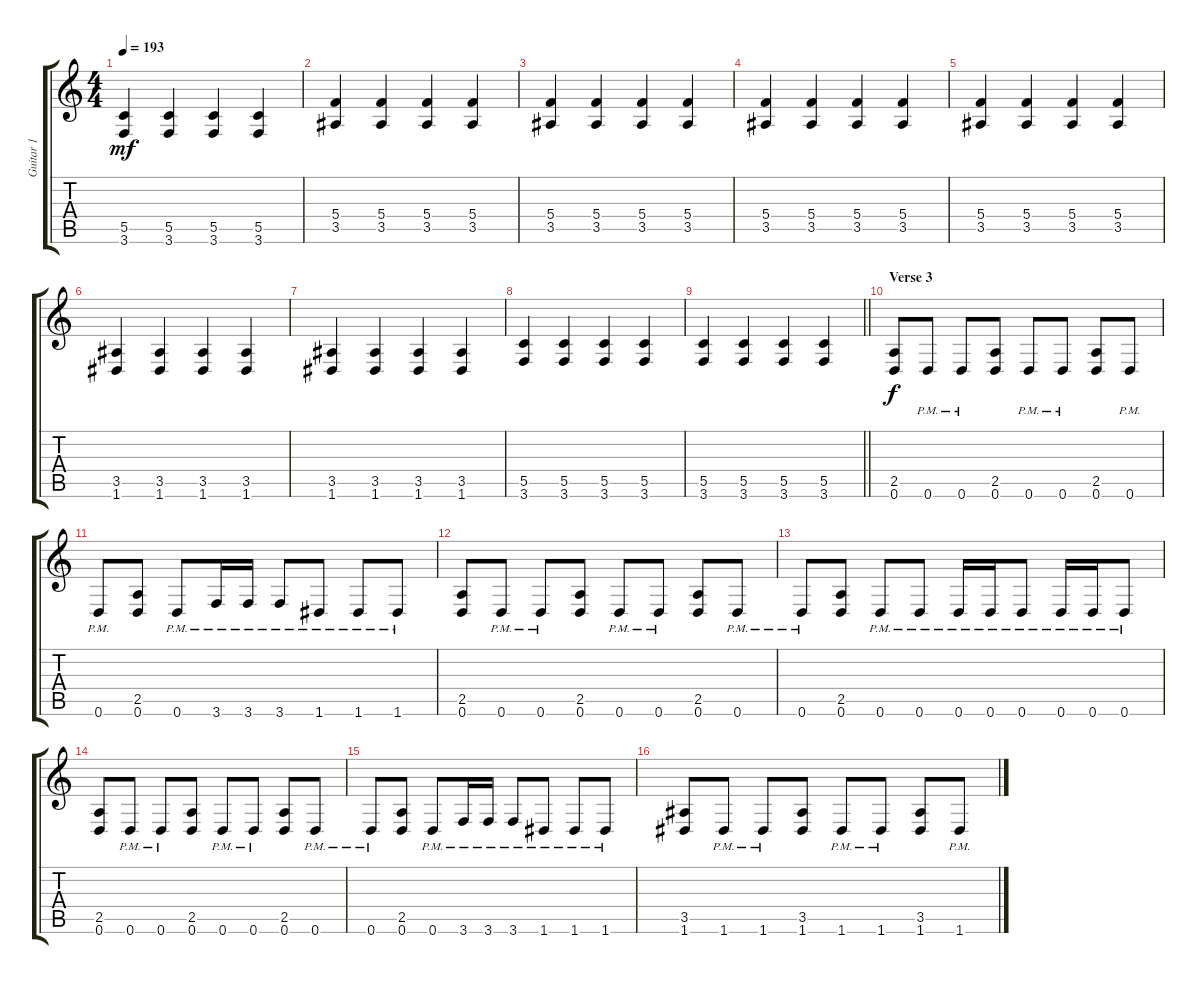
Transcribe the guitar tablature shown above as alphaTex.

\track ("Guitar 1" "Guitar 1") {instrument distortionguitar}
\staff {score tabs}
\tuning (D4 A3 F3 C3 G2 D2) {hide}
\ts (4 4)
\tempo 193
\clef g2
\ks c
(5.5 3.6).4{dy mf} (5.5 3.6).4 (5.5 3.6).4 (5.5 3.6).4 |
(5.4 3.5).4 (5.4 3.5).4 (5.4 3.5).4 (5.4 3.5).4 |
(5.4 3.5).4 (5.4 3.5).4 (5.4 3.5).4 (5.4 3.5).4 |
(5.4 3.5).4 (5.4 3.5).4 (5.4 3.5).4 (5.4 3.5).4 |
(5.4 3.5).4 (5.4 3.5).4 (5.4 3.5).4 (5.4 3.5).4 |
(3.5 1.6).4 (3.5 1.6).4 (3.5 1.6).4 (3.5 1.6).4 |
(3.5 1.6).4 (3.5 1.6).4 (3.5 1.6).4 (3.5 1.6).4 |
(5.5 3.6).4 (5.5 3.6).4 (5.5 3.6).4 (5.5 3.6).4 |
\barLineRight lightlight
(5.5 3.6).4 (5.5 3.6).4 (5.5 3.6).4 (5.5 3.6).4 |
\section ("" "Verse 3")
(2.5 0.6).8{dy f balance 3} 0.6{pm}.8 0.6{pm}.8 (2.5 0.6).8 0.6{pm}.8 0.6{pm}.8 (2.5 0.6).8 0.6{pm}.8 |
0.6{pm}.8 (2.5 0.6).8 0.6{pm}.8 3.6{pm}.16 3.6{pm}.16 3.6{pm}.8 1.6{pm}.8 1.6{pm}.8 1.6{pm}.8 |
(2.5 0.6).8 0.6{pm}.8 0.6{pm}.8 (2.5 0.6).8 0.6{pm}.8 0.6{pm}.8 (2.5 0.6).8 0.6{pm}.8 |
0.6{pm}.8 (2.5 0.6).8 0.6{pm}.8 0.6{pm}.8 0.6{pm}.16 0.6{pm}.16 0.6{pm}.8 0.6{pm}.16 0.6{pm}.16 0.6{pm}.8 |
(2.5 0.6).8 0.6{pm}.8 0.6{pm}.8 (2.5 0.6).8 0.6{pm}.8 0.6{pm}.8 (2.5 0.6).8 0.6{pm}.8 |
0.6{pm}.8 (2.5 0.6).8 0.6{pm}.8 3.6{pm}.16 3.6{pm}.16 3.6{pm}.8 1.6{pm}.8 1.6{pm}.8 1.6{pm}.8 |
(3.5 1.6).8 1.6{pm}.8 1.6{pm}.8 (3.5 1.6).8 1.6{pm}.8 1.6{pm}.8 (3.5 1.6).8 1.6{pm}.8
